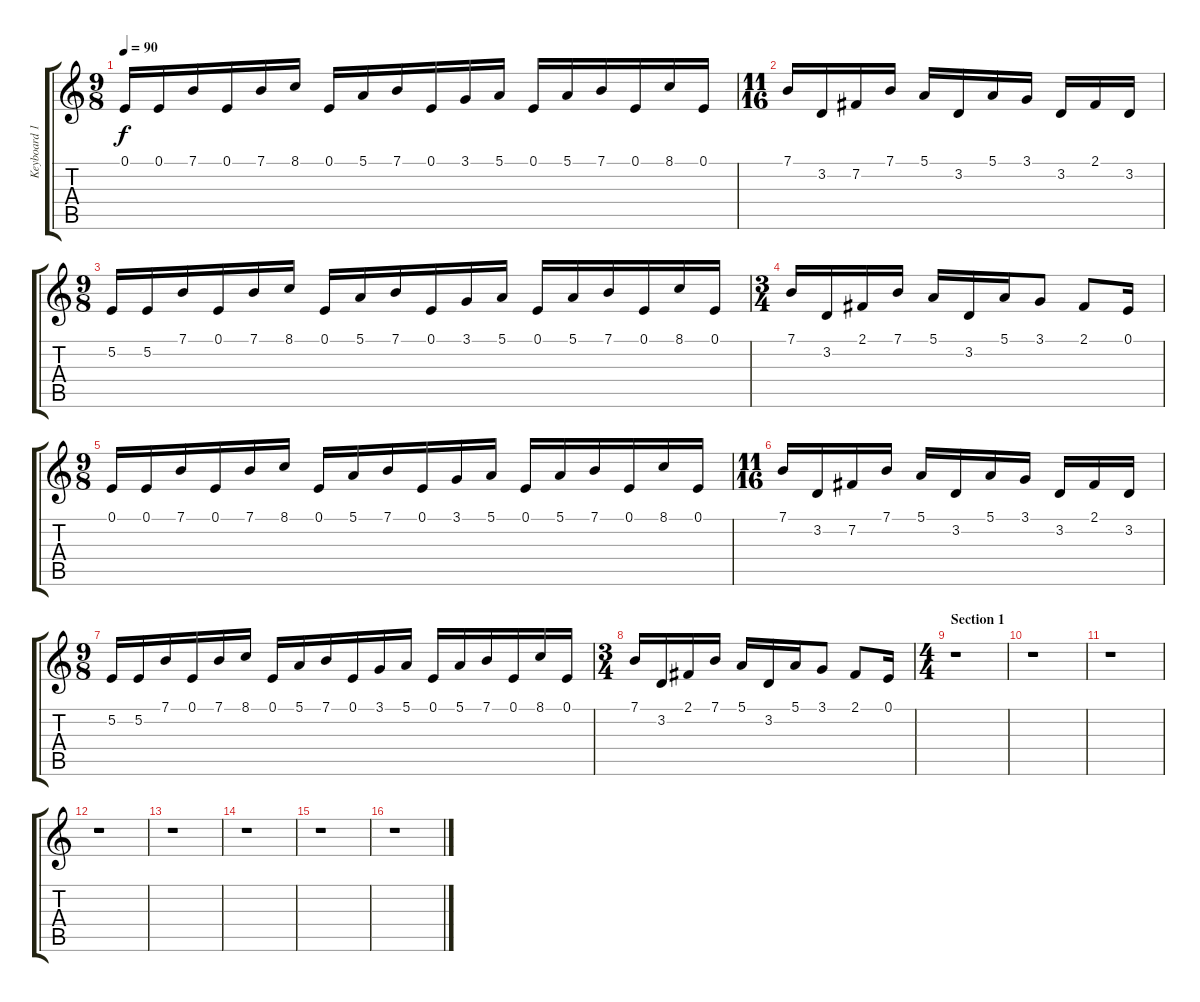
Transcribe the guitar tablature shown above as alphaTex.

\track ("Keyboard 1." "Keyboard 1") {instrument stringensemble1}
\staff {score tabs}
\tuning (E4 B3 G3 D3 A2 E2) {hide}
\ts (9 8)
\tempo 90
\clef g2
\ks c
0.1.16{dy f instrument stringensemble1} 0.1.16 7.1.16 0.1.16 7.1.16 8.1.16 0.1.16 5.1.16 7.1.16 0.1.16 3.1.16 5.1.16 0.1.16 5.1.16 7.1.16 0.1.16 8.1.16 0.1.16 |
\ts (11 16)
7.1.16 3.2.16 7.2.16 7.1.16 5.1.16 3.2.16 5.1.16 3.1.16 3.2.16 2.1.16 3.2.16 |
\ts (9 8)
5.2.16 5.2.16 7.1.16 0.1.16 7.1.16 8.1.16 0.1.16 5.1.16 7.1.16 0.1.16 3.1.16 5.1.16 0.1.16 5.1.16 7.1.16 0.1.16 8.1.16 0.1.16 |
\ts (3 4)
7.1.16 3.2.16 2.1.16 7.1.16 5.1.16 3.2.16 5.1.16 3.1.8 2.1.8 0.1.16 |
\ts (9 8)
0.1.16 0.1.16 7.1.16 0.1.16 7.1.16 8.1.16 0.1.16 5.1.16 7.1.16 0.1.16 3.1.16 5.1.16 0.1.16 5.1.16 7.1.16 0.1.16 8.1.16 0.1.16 |
\ts (11 16)
7.1.16 3.2.16 7.2.16 7.1.16 5.1.16 3.2.16 5.1.16 3.1.16 3.2.16 2.1.16 3.2.16 |
\ts (9 8)
5.2.16 5.2.16 7.1.16 0.1.16 7.1.16 8.1.16 0.1.16 5.1.16 7.1.16 0.1.16 3.1.16 5.1.16 0.1.16 5.1.16 7.1.16 0.1.16 8.1.16 0.1.16 |
\ts (3 4)
7.1.16 3.2.16 2.1.16 7.1.16 5.1.16 3.2.16 5.1.16 3.1.8 2.1.8 0.1.16 |
\ts (4 4)
\section ("" "Section 1")
r.1 |
r.1 |
r.1 |
r.1 |
r.1 |
r.1 |
r.1 |
r.1
